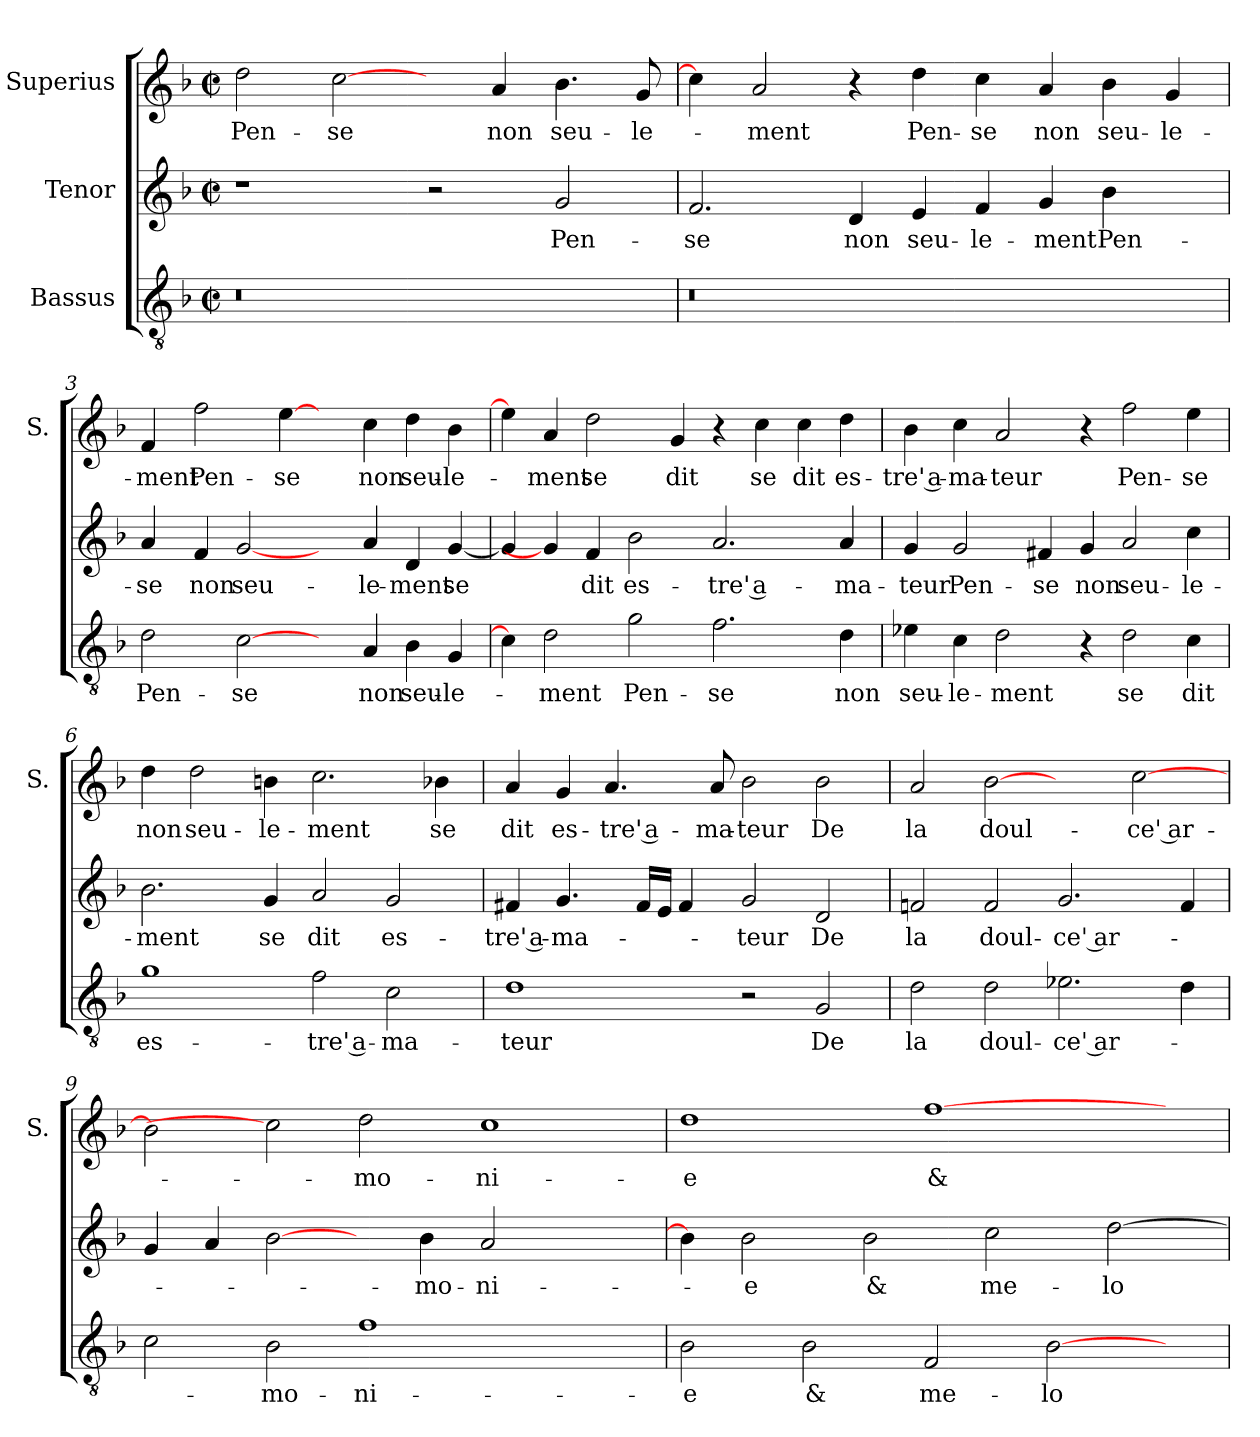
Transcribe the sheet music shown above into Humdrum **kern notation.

**kern	**text	**kern	**text	**kern	**text
*part3	*part3	*part2	*part2	*part1	*part1
*staff3	*staff3	*staff2	*staff2	*staff1	*staff1
*I"Bassus	*	*I"Tenor	*	*I"Superius	*
*	*	*	*	*I'S.	*
*clefGv2	*	*clefG2	*	*clefG2	*
*k[b-]	*	*k[b-]	*	*k[b-]	*
*F:	*	*F:	*	*F:	*
*M2/2	*	*M2/2	*	*M2/2	*
*met(c|)	*	*met(c|)	*	*met(c|)	*
=1	=1	=1	=1	=1	=1
!LO:N:vis=0	!	!	!	!	!
1r	.	1r	.	2dd\	Pen-
.	.	.	.	[2cc\	-se
1ryy	.	2r	.	4ryy	.
.	.	.	.	4a/	non
.	.	2g/	Pen-	4.b-\	seu-
.	.	.	.	8g/	-le-
=2	=2	=2	=2	=2	=2
!LO:N:vis=0	!	!	!	!	!
1r	.	2.f/	-se	4cc\]	.
.	.	.	.	2a/	-ment
.	.	4d/	non	4r	.
1ryy	.	4e/	seu-	4dd\	Pen-
.	.	4f/	-le-	4cc\	-se
.	.	4g/	-ment	4a/	non
.	.	4b-\	Pen-	4b-\	seu-
4ryy	.	4ryy	.	4g/	-le-
=3	=3	=3	=3	=3	=3
2d\	Pen-	4a/	-se	4f/	-ment
.	.	4f/	non	2ff\	Pen-
[2c\	-se	[2g/	seu-	.	.
.	.	.	.	[4ee\	-se
4ryy	.	4ryy	.	4ryy	.
4A/	non	4a/	-le-	4cc\	non
4B-\	seu-	4d/	-ment	4dd\	seu-
4G/	-le-	[4g/	se	4b-\	-le-
=4	=4	=4	=4	=4	=4
4c\]	.	4g/]	.	4ee\]	.
2d\	-ment	4g/]	.	4a/	-ment
.	.	4f/	dit	2dd\	se
2g\	Pen-	2b-\	es-	.	.
.	.	.	.	4g/	dit
2.f\	-se	2.a/	-tre' a-	4r	.
.	.	.	.	4cc\	se
.	.	.	.	4cc\	dit
4d\	non	4a/	-ma-	4dd\	es-
!!LO:LB:g=z
=5	=5	=5	=5	=5	=5
4e-X\	seu-	4g/	-teur	4b-\	-tre' a-
4c\	-le-	2g/	Pen-	4cc\	-ma-
2d\	-ment	.	.	2a/	-teur
.	.	4f#X/	-se	.	.
4r	.	4g/	non	4r	.
2d\	se	2a/	seu-	2ff\	Pen-
4c\	dit	4cc\	-le-	4ee\	-se
=6	=6	=6	=6	=6	=6
1g\	es-	2.b-\	-ment	4dd\	non
.	.	.	.	2dd\	seu-
.	.	4g/	se	4bn\	-le-
2f\	-tre' a-	2a/	dit	2.cc\	-ment
2c\	-ma-	2g/	es-	.	.
.	.	.	.	4b-X\	se
=7	=7	=7	=7	=7	=7
1d\	-teur	4f#X/	-tre' a-	4a/	dit
.	.	4.g/	-ma-	4g/	es-
.	.	.	.	4.a/	-tre' a-
.	.	16f#/LL	.	.	.
.	.	16e/JJ	.	.	.
.	.	4f#/	.	.	.
.	.	.	.	8a/	-ma-
2r	.	2g/	-teur	2b-\	-teur
2G/	De	2d/	De	2b-\	De
=8	=8	=8	=8	=8	=8
2d\	la	2fn/	la	2a/	la
2d\	doul-	2f/	doul-	[2b-\	doul-
2.e-X\	-ce' ar-	2.g/	-ce' ar-	2ryy	.
.	.	.	.	[2cc\	-ce' ar-
4d\	.	4f/	.	.	.
!!LO:LB:g=z
=9	=9	=9	=9	=9	=9
2c\	.	4g/	.	2b-\]	.
.	.	4a/	.	.	.
2B-\	-mo-	[2b-\	.	2cc\]	.
1f\	-ni-	4ryy	.	2dd\	-mo-
.	.	4b-\	-mo-	.	.
.	.	2a/	-ni-	1cc\	-ni-
2ryy	.	2ryy	.	.	.
=10	=10	=10	=10	=10	=10
2B-\	-e	4b-\]	.	1dd\	-e
.	.	2b-\	-e	.	.
2B-\	&	.	.	.	.
.	.	2b-\	&	.	.
2F/	me-	.	.	[1ff\	&
.	.	2cc\	me-	.	.
[2B-\	-lo-	.	.	.	.
.	.	[2dd\	-lo-	.	.
4ryy	.	.	.	4ryy	.
=	=	=	=	=	=
*-	*-	*-	*-	*-	*-
